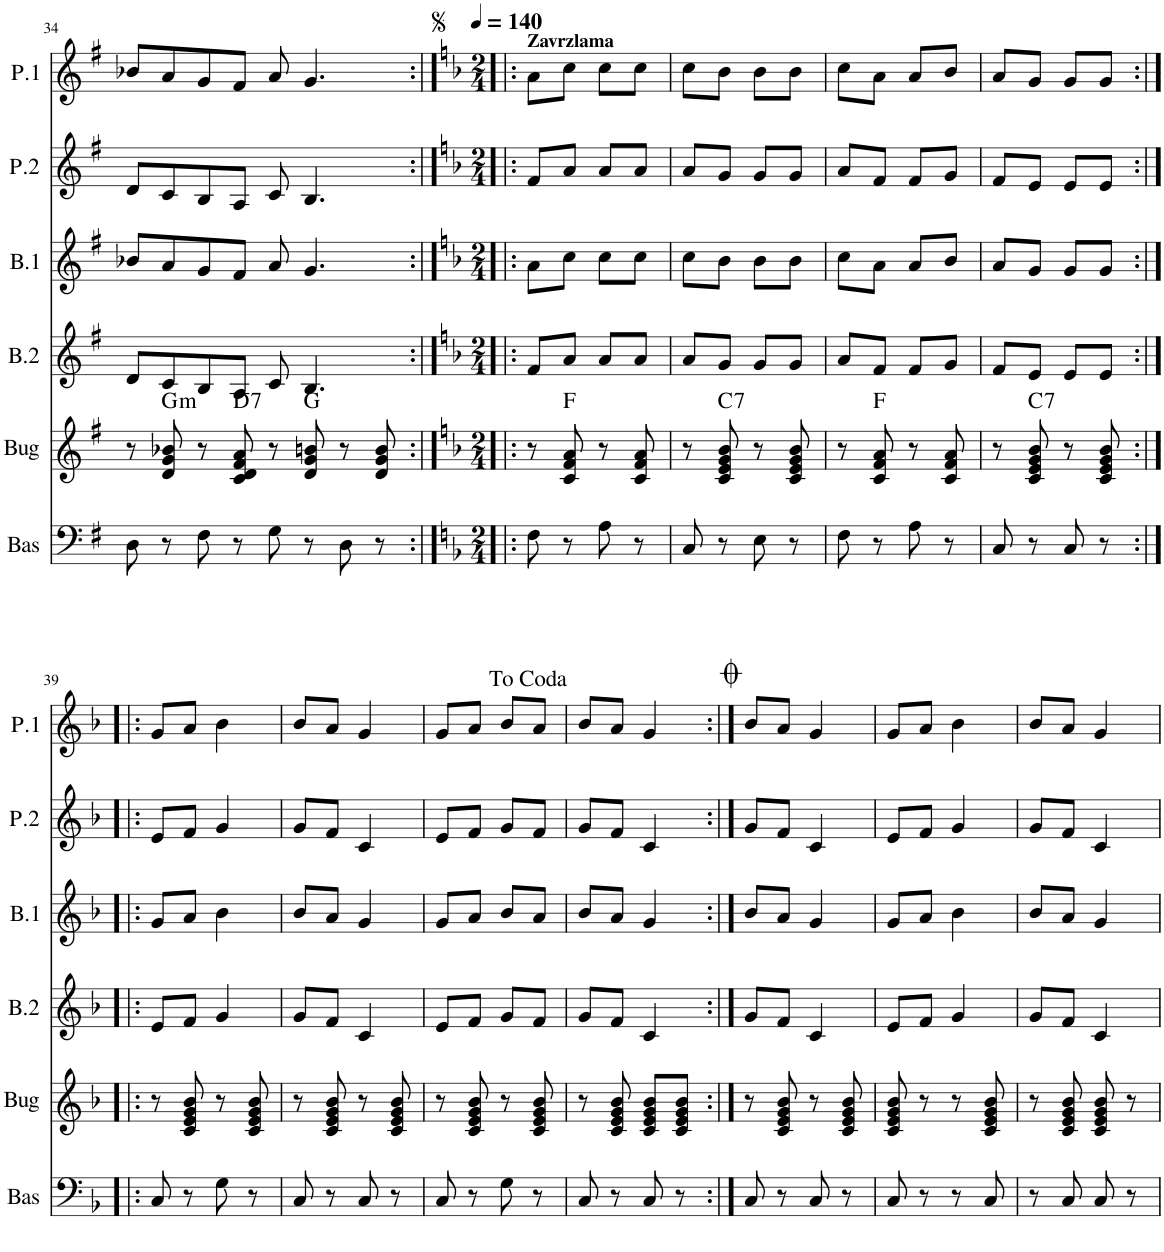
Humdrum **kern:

**kern	**kern	**harte	**kern	**kern	**kern	**kern
*part6	*part5	*part5	*part4	*part3	*part2	*part1
*staff6	*staff5	*	*staff4	*staff3	*staff2	*staff1
*I"Berda	*I"Bugarija	*	*I"Brač 2	*I"Brač 1	*I"Prima 2	*I"Prima 1
*	*I'Bug	*	*I'B.2	*I'B.1	*I'P.2	*I'P.1
!!LO:PB:g=z
*clefF4	*clefG2	*	*clefG2	*clefG2	*clefG2	*clefG2
*Trd7c12	*Trd7c12	*	*	*	*Trd-7c-12	*Trd-7c-12
*k[f#]	*k[f#]	*	*k[f#]	*k[f#]	*k[f#]	*k[f#]
*M4/4	*M4/4	*	*M4/4	*M4/4	*M4/4	*M4/4
=34	=34	=34	=34	=34	=34	=34
8D\	8r	.	8d/L	8b-X/L	8d/L	8b-X/L
!	!	!LO:H:kt=m	!	!	!	!
8r	8d/ 8g/ 8b-X/	G:min	8c/	8a/	8c/	8a/
8F#\	8r	.	8B/	8g/	8B/	8g/
!	!	!LO:H:kt=7	!	!	!	!
8r	8c/ 8d/ 8f#/ 8a/	D:7	8A/J	8f#/J	8A/J	8f#/J
8G\	8r	.	8c/	8a/	8c/	8a/
8r	8d/ 8g/ 8bn/	G:maj	4.B/	4.g/	4.B/	4.g/
8D\	8r	.	.	.	.	.
8r	8d/ 8g/ 8b/	.	.	.	.	.
=35:|!|:	=35:|!|:	=35:|!|:	=35:|!|:	=35:|!|:	=35:|!|:	=35:|!|:
*k[b-]	*k[b-]	*	*k[b-]	*k[b-]	*k[b-]	*k[b-]
*M2/4	*M2/4	*	*M2/4	*M2/4	*M2/4	*M2/4
*	*	*	*	*	*	*MM140
!	!	!	!	!	!	!LO:TX:a:B:t=Zavrzlama
8F\	8r	.	8f/L	8a\L	8f/L	8a\L
8r	8c/ 8f/ 8a/	F:maj	8a/J	8cc\J	8a/J	8cc\J
8A\	8r	.	8a/L	8cc\L	8a/L	8cc\L
8r	8c/ 8f/ 8a/	.	8a/J	8cc\J	8a/J	8cc\J
=36	=36	=36	=36	=36	=36	=36
8C/	8r	.	8a/L	8cc\L	8a/L	8cc\L
!	!	!LO:H:kt=7	!	!	!	!
8r	8c/ 8e/ 8g/ 8b-/	C:7	8g/J	8b-\J	8g/J	8b-\J
8E\	8r	.	8g/L	8b-\L	8g/L	8b-\L
8r	8c/ 8e/ 8g/ 8b-/	.	8g/J	8b-\J	8g/J	8b-\J
=37	=37	=37	=37	=37	=37	=37
8F\	8r	.	8a/L	8cc\L	8a/L	8cc\L
8r	8c/ 8f/ 8a/	F:maj	8f/J	8a\J	8f/J	8a\J
8A\	8r	.	8f/L	8a/L	8f/L	8a/L
8r	8c/ 8f/ 8a/	.	8g/J	8b-/J	8g/J	8b-/J
=38	=38	=38	=38	=38	=38	=38
8C/	8r	.	8f/L	8a/L	8f/L	8a/L
!	!	!LO:H:kt=7	!	!	!	!
8r	8c/ 8e/ 8g/ 8b-/	C:7	8e/J	8g/J	8e/J	8g/J
8C/	8r	.	8e/L	8g/L	8e/L	8g/L
8r	8c/ 8e/ 8g/ 8b-/	.	8e/J	8g/J	8e/J	8g/J
!!LO:LB:g=z
=39:|!|:	=39:|!|:	=39:|!|:	=39:|!|:	=39:|!|:	=39:|!|:	=39:|!|:
8C/	8r	.	8e/L	8g/L	8e/L	8g/L
8r	8c/ 8e/ 8g/ 8b-/	.	8f/J	8a/J	8f/J	8a/J
8G\	8r	.	4g/	4b-\	4g/	4b-\
8r	8c/ 8e/ 8g/ 8b-/	.	.	.	.	.
=40	=40	=40	=40	=40	=40	=40
8C/	8r	.	8g/L	8b-/L	8g/L	8b-/L
8r	8c/ 8e/ 8g/ 8b-/	.	8f/J	8a/J	8f/J	8a/J
8C/	8r	.	4c/	4g/	4c/	4g/
8r	8c/ 8e/ 8g/ 8b-/	.	.	.	.	.
=41	=41	=41	=41	=41	=41	=41
8C/	8r	.	8e/L	8g/L	8e/L	8g/L
8r	8c/ 8e/ 8g/ 8b-/	.	8f/J	8a/J	8f/J	8a/J
8G\	8r	.	8g/L	8b-/L	8g/L	8b-/L
8r	8c/ 8e/ 8g/ 8b-/	.	8f/J	8a/J	8f/J	8a/J
=42	=42	=42	=42	=42	=42	=42
8C/	8r	.	8g/L	8b-/L	8g/L	8b-/L
8r	8c/ 8e/ 8g/ 8b-/	.	8f/J	8a/J	8f/J	8a/J
8C/	8c/ 8e/ 8g/ 8b-/L	.	4c/	4g/	4c/	4g/
8r	8c/ 8e/ 8g/ 8b-/J	.	.	.	.	.
=43:|!	=43:|!	=43:|!	=43:|!	=43:|!	=43:|!	=43:|!
8C/	8r	.	8g/L	8b-/L	8g/L	8b-/L
8r	8c/ 8e/ 8g/ 8b-/	.	8f/J	8a/J	8f/J	8a/J
8C/	8r	.	4c/	4g/	4c/	4g/
8r	8c/ 8e/ 8g/ 8b-/	.	.	.	.	.
=44	=44	=44	=44	=44	=44	=44
8C/	8c/ 8e/ 8g/ 8b-/	.	8e/L	8g/L	8e/L	8g/L
8r	8r	.	8f/J	8a/J	8f/J	8a/J
8r	8r	.	4g/	4b-\	4g/	4b-\
8C/	8c/ 8e/ 8g/ 8b-/	.	.	.	.	.
=45	=45	=45	=45	=45	=45	=45
8r	8r	.	8g/L	8b-/L	8g/L	8b-/L
8C/	8c/ 8e/ 8g/ 8b-/	.	8f/J	8a/J	8f/J	8a/J
8C/	8c/ 8e/ 8g/ 8b-/	.	4c/	4g/	4c/	4g/
8r	8r	.	.	.	.	.
=	=	=	=	=	=	=
*-	*-	*-	*-	*-	*-	*-
